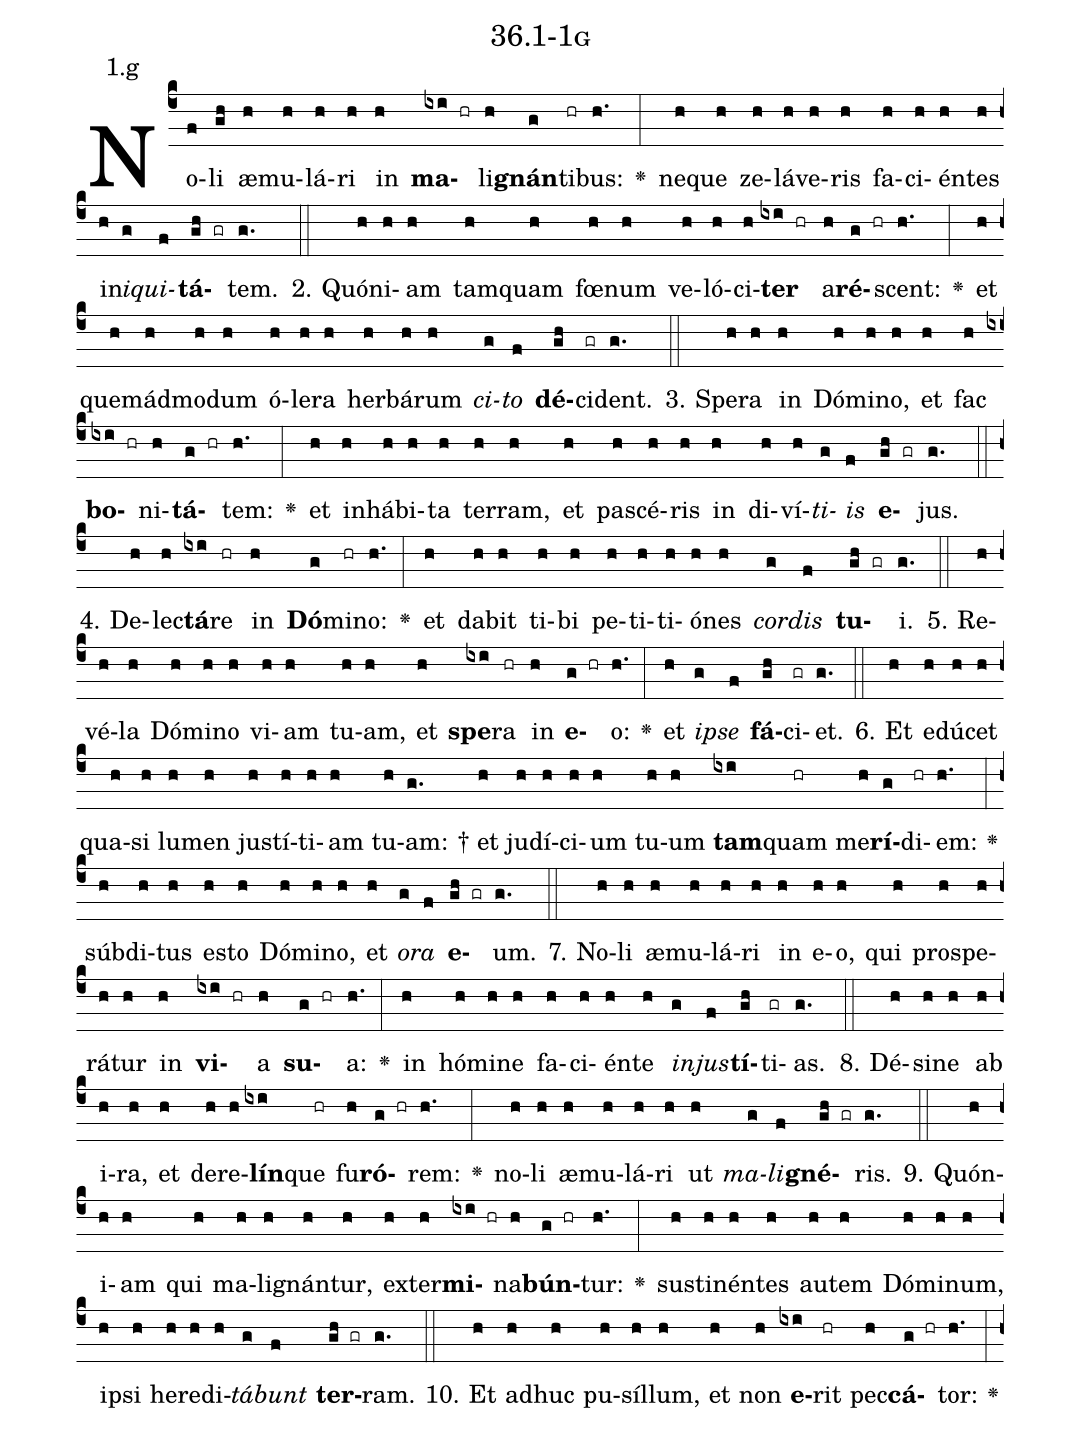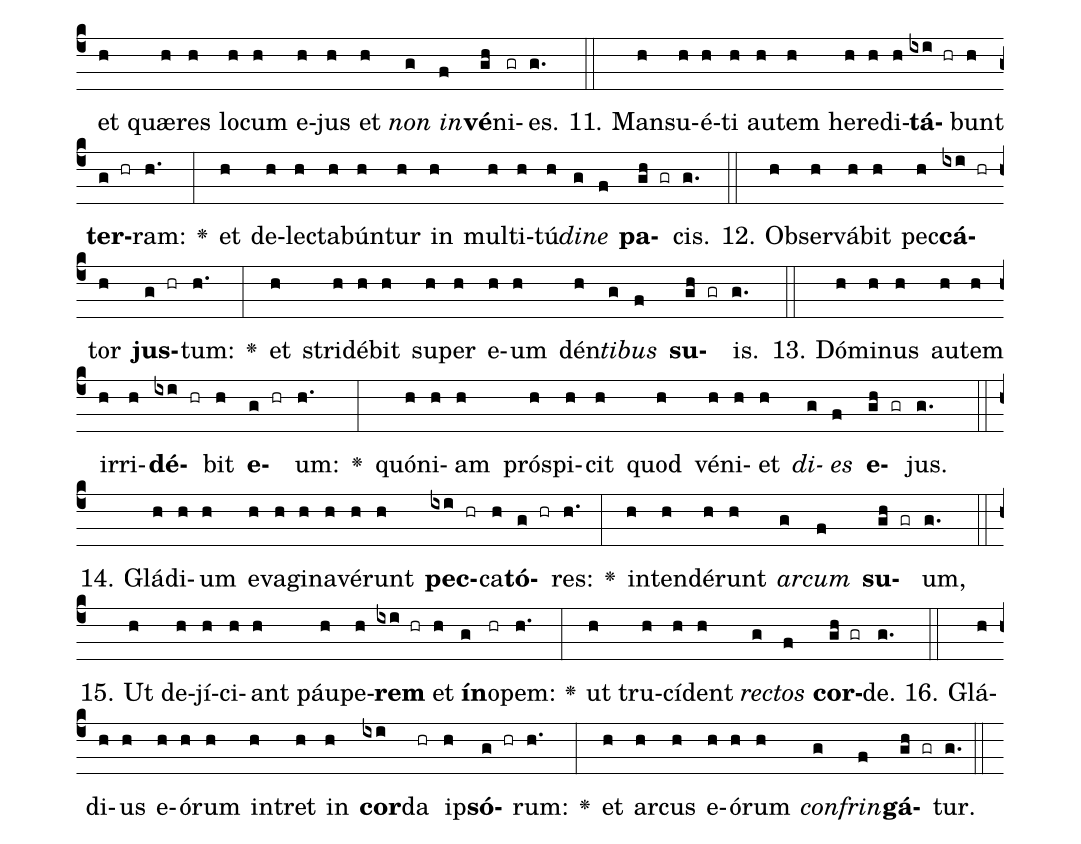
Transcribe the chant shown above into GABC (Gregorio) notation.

name: 36.1-1g;
annotation: 1.g;
%%
(c4)No(f)li(gh) æ(h)mu(h)lá(h)ri(h) in(h) <b>ma</b>(ixi hr)li(h)<b>gnán</b>(g)ti(hr)bus:(h.) <v>\greheightstar</v>(:) ne(h)que(h) ze(h)lá(h)ve(h)ris(h) fa(h)ci(h)én(h)tes(h) in(h)<i>i</i>(g)<i>qui</i>(f)<b>tá</b>(gh gr)tem.(g.) (::)
2. Quón(h)i(h)am(h) tam(h)quam(h) fœ(h)num(h) ve(h)ló(h)ci(h)<b>ter</b>(ixi hr) a(h)<b>ré</b>(g hr)scent:(h.) <v>\greheightstar</v>(:) et(h) quem(h)ád(h)mo(h)dum(h) ó(h)le(h)ra(h) her(h)bá(h)rum(h) <i>ci</i>(g)<i>to</i>(f) <b>dé</b>(gh)ci(gr)dent.(g.) (::)
3. Spe(h)ra(h) in(h) Dó(h)mi(h)no,(h) et(h) fac(h) <b>bo</b>(ixi hr)ni(h)<b>tá</b>(g hr)tem:(h.) <v>\greheightstar</v>(:) et(h) in(h)há(h)bi(h)ta(h) ter(h)ram,(h) et(h) pa(h)scé(h)ris(h) in(h) di(h)ví(h)<i>ti</i>(g)<i>is</i>(f) <b>e</b>(gh gr)jus.(g.) (::)
4. De(h)lec(h)<b>tá</b>(ixi)re(hr) in(h) <b>Dó</b>(g)mi(hr)no:(h.) <v>\greheightstar</v>(:) et(h) da(h)bit(h) ti(h)bi(h) pe(h)ti(h)ti(h)ó(h)nes(h) <i>cor</i>(g)<i>dis</i>(f) <b>tu</b>(gh gr)i.(g.) (::)
5. Re(h)vé(h)la(h) Dó(h)mi(h)no(h) vi(h)am(h) tu(h)am,(h) et(h) <b>spe</b>(ixi)ra(hr) in(h) <b>e</b>(g hr)o:(h.) <v>\greheightstar</v>(:) et(h) <i>ip</i>(g)<i>se</i>(f) <b>fá</b>(gh)ci(gr)et.(g.) (::)
6. Et(h) e(h)dú(h)cet(h) qua(h)si(h) lu(h)men(h) jus(h)tí(h)ti(h)am(h) tu(h)am: †(g.) et(h) ju(h)dí(h)ci(h)um(h) tu(h)um(h) <b>tam</b>(ixi)quam(hr) me(h)<b>rí</b>(g)di(hr)em:(h.) <v>\greheightstar</v>(:) súb(h)di(h)tus(h) es(h)to(h) Dó(h)mi(h)no,(h) et(h) <i>o</i>(g)<i>ra</i>(f) <b>e</b>(gh gr)um.(g.) (::)
7. No(h)li(h) æ(h)mu(h)lá(h)ri(h) in(h) e(h)o,(h) qui(h) pro(h)spe(h)rá(h)tur(h) in(h) <b>vi</b>(ixi hr)a(h) <b>su</b>(g hr)a:(h.) <v>\greheightstar</v>(:) in(h) hó(h)mi(h)ne(h) fa(h)ci(h)én(h)te(h) <i>in</i>(g)<i>jus</i>(f)<b>tí</b>(gh)ti(gr)as.(g.) (::)
8. Dé(h)si(h)ne(h) ab(h) i(h)ra,(h) et(h) de(h)re(h)<b>lín</b>(ixi)que(hr) fu(h)<b>ró</b>(g hr)rem:(h.) <v>\greheightstar</v>(:) no(h)li(h) æ(h)mu(h)lá(h)ri(h) ut(h) <i>ma</i>(g)<i>li</i>(f)<b>gné</b>(gh gr)ris.(g.) (::)
9. Quón(h)i(h)am(h) qui(h) ma(h)li(h)gnán(h)tur,(h) ex(h)ter(h)<b>mi</b>(ixi hr)na(h)<b>bún</b>(g hr)tur:(h.) <v>\greheightstar</v>(:) sus(h)ti(h)nén(h)tes(h) au(h)tem(h) Dó(h)mi(h)num,(h) ip(h)si(h) he(h)re(h)di(h)<i>tá</i>(g)<i>bunt</i>(f) <b>ter</b>(gh gr)ram.(g.) (::)
10. Et(h) ad(h)huc(h) pu(h)síl(h)lum,(h) et(h) non(h) <b>e</b>(ixi)rit(hr) pec(h)<b>cá</b>(g hr)tor:(h.) <v>\greheightstar</v>(:) et(h) quæ(h)res(h) lo(h)cum(h) e(h)jus(h) et(h) <i>non</i>(g) <i>in</i>(f)<b>vé</b>(gh)ni(gr)es.(g.) (::)
11. Man(h)su(h)é(h)ti(h) au(h)tem(h) he(h)re(h)di(h)<b>tá</b>(ixi hr)bunt(h) <b>ter</b>(g hr)ram:(h.) <v>\greheightstar</v>(:) et(h) de(h)lec(h)ta(h)bún(h)tur(h) in(h) mul(h)ti(h)tú(h)<i>di</i>(g)<i>ne</i>(f) <b>pa</b>(gh gr)cis.(g.) (::)
12. Ob(h)ser(h)vá(h)bit(h) pec(h)<b>cá</b>(ixi hr)tor(h) <b>jus</b>(g hr)tum:(h.) <v>\greheightstar</v>(:) et(h) stri(h)dé(h)bit(h) su(h)per(h) e(h)um(h) dén(h)<i>ti</i>(g)<i>bus</i>(f) <b>su</b>(gh gr)is.(g.) (::)
13. Dó(h)mi(h)nus(h) au(h)tem(h) ir(h)ri(h)<b>dé</b>(ixi hr)bit(h) <b>e</b>(g hr)um:(h.) <v>\greheightstar</v>(:) quón(h)i(h)am(h) pró(h)spi(h)cit(h) quod(h) vé(h)ni(h)et(h) <i>di</i>(g)<i>es</i>(f) <b>e</b>(gh gr)jus.(g.) (::)
14. Glá(h)di(h)um(h) e(h)va(h)gi(h)na(h)vé(h)runt(h) <b>pec</b>(ixi hr)ca(h)<b>tó</b>(g hr)res:(h.) <v>\greheightstar</v>(:) in(h)ten(h)dé(h)runt(h) <i>ar</i>(g)<i>cum</i>(f) <b>su</b>(gh gr)um,(g.) (::)
15. Ut(h) de(h)jí(h)ci(h)ant(h) páu(h)pe(h)<b>rem</b>(ixi hr) et(h) <b>ín</b>(g)o(hr)pem:(h.) <v>\greheightstar</v>(:) ut(h) tru(h)cí(h)dent(h) <i>rec</i>(g)<i>tos</i>(f) <b>cor</b>(gh gr)de.(g.) (::)
16. Glá(h)di(h)us(h) e(h)ó(h)rum(h) in(h)tret(h) in(h) <b>cor</b>(ixi)da(hr) ip(h)<b>só</b>(g hr)rum:(h.) <v>\greheightstar</v>(:) et(h) ar(h)cus(h) e(h)ó(h)rum(h) <i>con</i>(g)<i>frin</i>(f)<b>gá</b>(gh gr)tur.(g.) (::)
